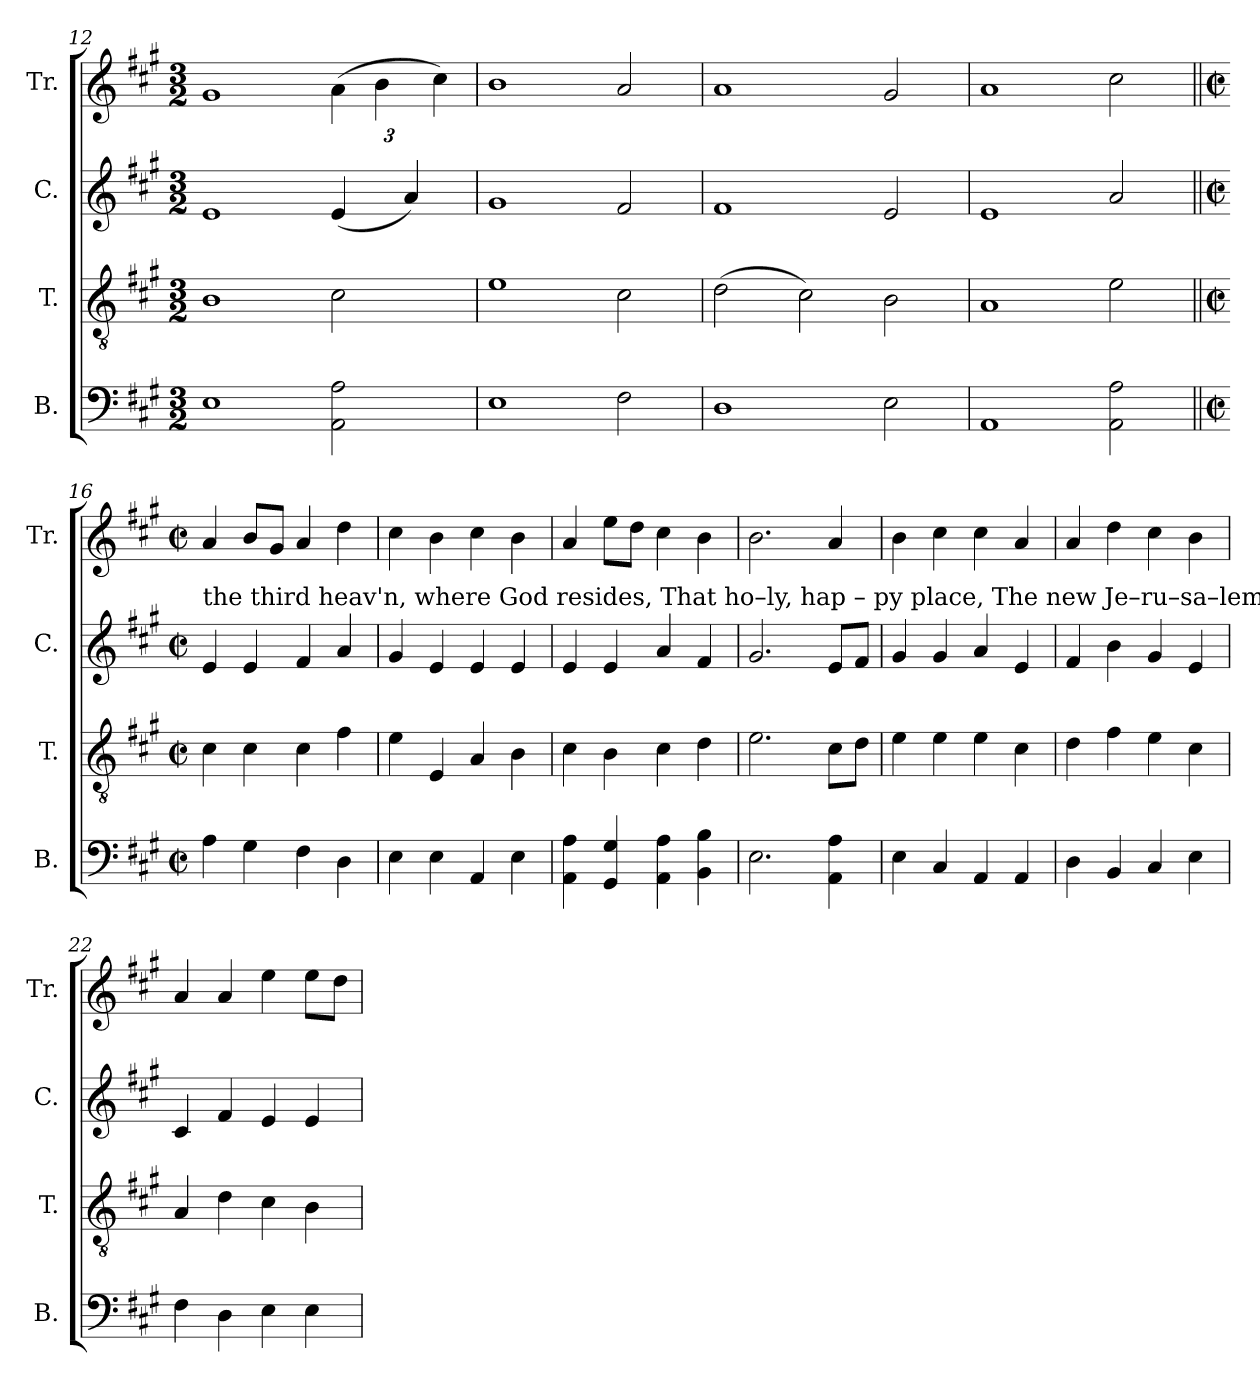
**kern	**kern	**kern	**kern
*part4	*part3	*part2	*part1
*staff4	*staff3	*staff2	*staff1
*I"B.	*I"T.	*I"C.	*I"Tr.
*I'B.	*I'T.	*I'C.	*I'Tr.
*clefF4	*clefGv2	*clefG2	*clefG2
*k[f#c#g#]	*k[f#c#g#]	*k[f#c#g#]	*k[f#c#g#]
*M3/2	*M3/2	*M3/2	*M3/2
=12	=12	=12	=12
1E!	1B!	1e!	1g#!
*	*	*	*Xbrackettup
2AA!\ 2A!\	2c#!\	(4e!/	(6a!\
.	.	.	6b!\
.	.	4a!/)	.
.	.	.	6cc#!\)
=13	=13	=13	=13
1E!	1e!	1g#!	1b!
2F#!\	2c#!\	2f#!/	2a!/
=14	=14	=14	=14
1D!	(2d!\	1f#!	1a!
.	2c#!\)	.	.
2E!\	2B!\	2e!/	2g#!/
=15	=15	=15	=15
1AA!	1A!	1e!	1a!
2AA!\ 2A!\	2e!\	2a!/	2cc#!\
!!LO:LB:g=z
=16||	=16||	=16||	=16||
*M2/2	*M2/2	*M2/2	*M2/2
*met(c|)	*met(c|)	*met(c|)	*met(c|)
*	*	*	*MM100
!	!	!LO:TX:a:t=the third heav'n, where God resides, That ho–ly,  hap – py  place,   The new Je–ru–sa–lem comes down,  Adorned  with  shining  grace.              How   long,  dear  Savior!   O  how  long   Shall	!
4A!\	4c#!\	4e!/	4a!/
4G#!\	4c#!\	4e!/	8b!/L
.	.	.	8g#!/J
4F#!\	4c#!\	4f#!/	4a!/
4D!\	4f#!\	4a!/	4dd!\
=17	=17	=17	=17
4E!\	4e!\	4g#!/	4cc#!\
4E!\	4E!/	4e!/	4b!\
4AA!/	4A!/	4e!/	4cc#!\
4E!\	4B!\	4e!/	4b!\
=18	=18	=18	=18
4AA!\ 4A!\	4c#!\	4e!/	4a!/
4GG#!/ 4G#!/	4B!\	4e!/	8ee!\L
.	.	.	8dd!\J
4AA!\ 4A!\	4c#!\	4a!/	4cc#!\
4BB!\ 4B!\	4d!\	4f#!/	4b!\
=19	=19	=19	=19
2.E!\	2.e!\	2.g#!/	2.b!\
4AA!\ 4A!\	8c#!\L	8e!/L	4a!/
.	8d!\J	8f#!/J	.
=20	=20	=20	=20
4E!\	4e!\	4g#!/	4b!\
4C#!/	4e!\	4g#!/	4cc#!\
4AA!/	4e!\	4a!/	4cc#!\
4AA!/	4c#!\	4e!/	4a!/
=21	=21	=21	=21
4D!\	4d!\	4f#!/	4a!/
4BB!/	4f#!\	4b!\	4dd!\
4C#!/	4e!\	4g#!/	4cc#!\
4E!\	4c#!\	4e!/	4b!\
=22	=22	=22	=22
4F#!\	4A!/	4c#!/	4a!/
4D!\	4d!\	4f#!/	4a!/
4E!\	4c#!\	4e!/	4ee!\
4E!\	4B!\	4e!/	8ee!\L
.	.	.	8dd!\J
=	=	=	=
*-	*-	*-	*-
